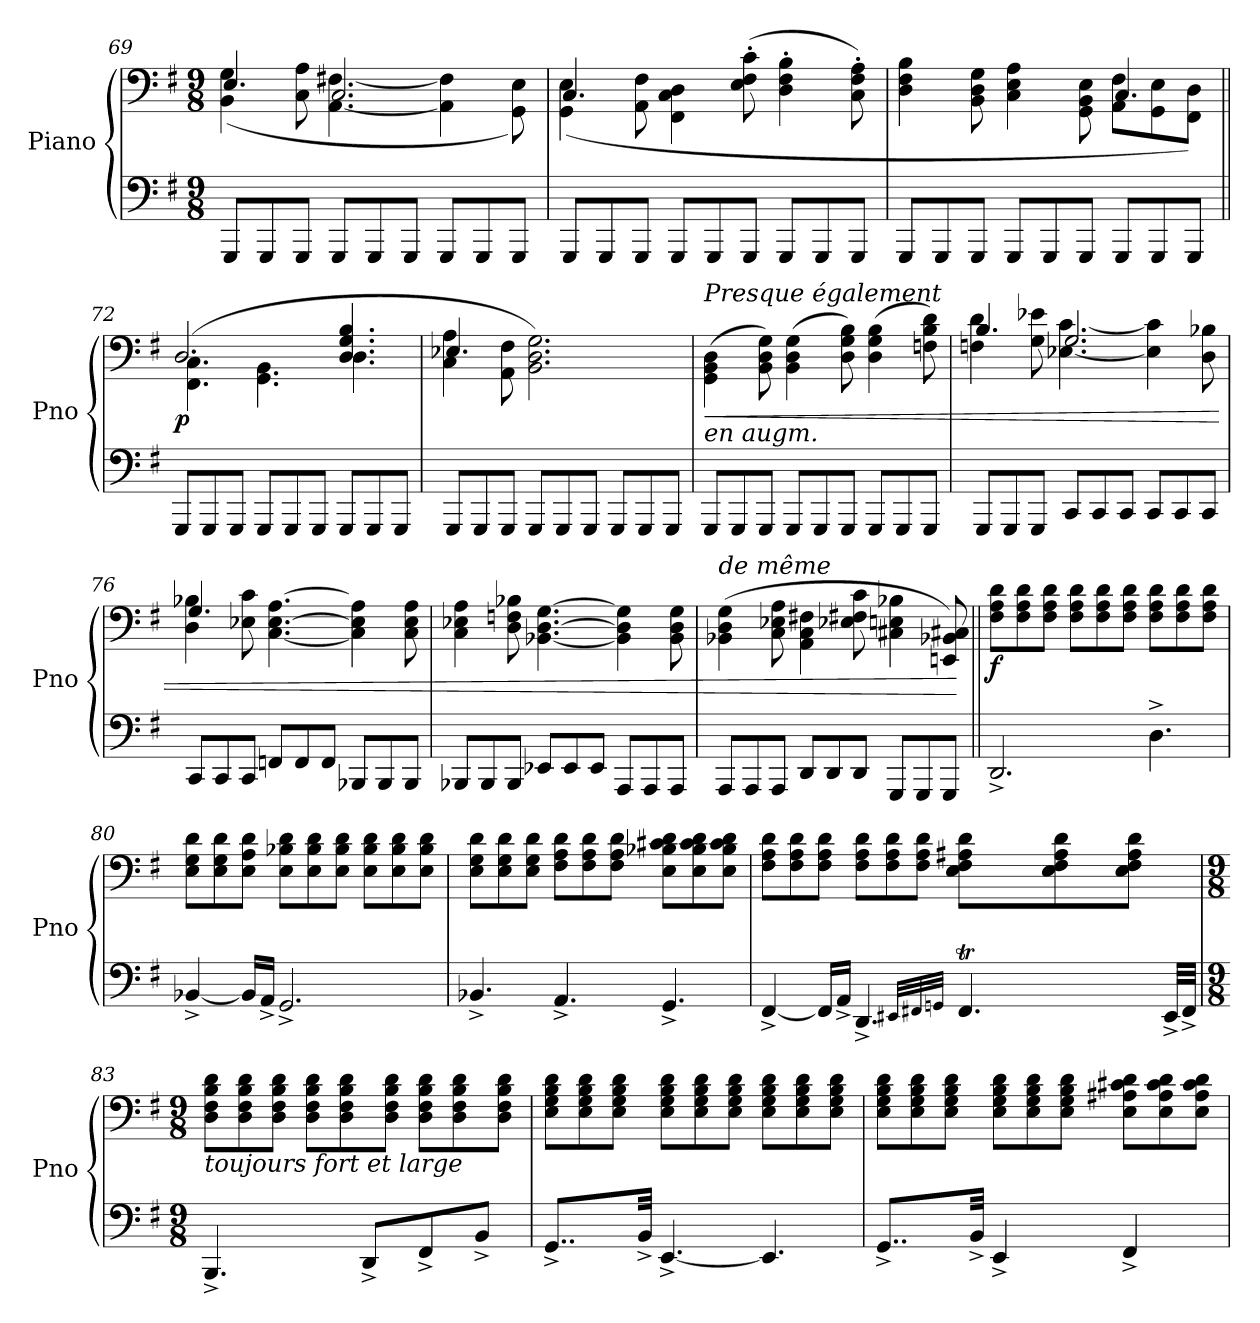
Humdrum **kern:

**kern	**kern	**dynam
*part1	*part1	*part1
*staff2	*staff1	*staff1/2
*I"Piano	*	*
*I'Pno	*	*
!!LO:LB:g=z
*clefF4	*clefF4	*
*k[f#]	*k[f#]	*
*M9/8	*M9/8	*
=69	=69	=69
*	*^	*
8GGG/L	4.E/	(>4BB\ 4G\	.
8GGG/	.	.	.
8GGG/J	.	8C\ 8A\	.
8GGG/L	2.C/	[4.AA\ [4.F#X\	.
8GGG/	.	.	.
8GGG/J	.	.	.
8GGG/L	.	4AA\] 4F#\]	.
8GGG/	.	.	.
8GGG/J	.	8GG\ 8E\)	.
=70	=70	=70	=70
8GGG/L	4.C/	(>4GG\ 4E\	.
8GGG/	.	.	.
8GGG/J	.	8AA\ 8F#\	.
8GGG/L	4FF#\ 4C\ 4D\	2.ryy	.
8GGG/	.	.	.
8GGG/J	(>8E\' 8F#\' 8c\'	.	.
8GGG/L	4D\' 4F#\' 4B\'	.	.
8GGG/	.	.	.
8GGG/J	8C\' 8F#\' 8A\')	.	.
=71	=71	=71	=71
8GGG/L	4D\ 4F#\ 4B\	2.ryy	.
8GGG/	.	.	.
8GGG/J	8BB\ 8D\ 8G\	.	.
8GGG/L	4C\ 4E\ 4A\	.	.
8GGG/	.	.	.
8GGG/J	8GG\ 8BB\ 8E\	.	.
8GGG/L	4.C/	8AA\ 8F#\L	.
8GGG/	.	8GG\ 8E\	.
8GGG/J	.	8FF#\ 8D\J)	.
=72||	=72||	=72||	=72||
!	!	!	!LO:DY:b
8GGG/L	(2.D/	4.FF#\ 4.C\	p
8GGG/	.	.	.
8GGG/J	.	.	.
8GGG/L	.	4.GG\ 4.BB\	.
8GGG/	.	.	.
8GGG/J	.	.	.
8GGG/L	4.D/ 4.G/ 4.B/	4.D\	.
8GGG/	.	.	.
8GGG/J	.	.	.
!!LO:LB:g=z	!!
=73	=73	=73	=73
8GGG/L	4.E-X/	4C\ 4A\	.
8GGG/	.	.	.
8GGG/J	.	8AA\ 8F#\	.
8GGG/L	2.BB\ 2.D\ 2.G\)	2.ryy	.
8GGG/	.	.	.
8GGG/J	.	.	.
8GGG/L	.	.	.
8GGG/	.	.	.
8GGG/J	.	.	.
*	*v	*v	*
=74	=74	=74
!	!LO:TX:a:i:t=Presque également	!
!	!LO:TX:b:i:t=en augm.	!
!	!	!LO:HP:b
8GGG/L	(4GG\ 4BB\ 4D\	<
8GGG/	.	.
8GGG/J	8BB\ 8D\ 8G\)	.
8GGG/L	(4BB\ 4D\ 4G\	.
8GGG/	.	.
8GGG/J	8D\ 8G\ 8B\)	.
8GGG/L	(4D\ 4G\ 4B\	.
8GGG/	.	.
8GGG/J	8Fn\ 8B\ 8d\)	.
=75	=75	=75
*	*^	*
8GGG/L	4.B/	4Fn\ 4d\	.
8GGG/	.	.	.
8GGG/J	.	8G\ 8e-X\	.
8CC/L	2.G/	[4.E-X\ [4.c\	.
8CC/	.	.	.
8CC/J	.	.	.
8CC/L	.	4E-\] 4c\]	.
8CC/	.	.	.
8CC/J	.	8D\ 8B-X\	.
=76	=76	=76	=76
8CC/L	4.G/	4D\ 4B-X\	.
8CC/	.	.	.
8CC/J	.	8E-X\ 8c\	.
8FFn/L	[4.C\ [4.E-\ [4.A\	2.ryy	.
8FF/	.	.	.
8FF/J	.	.	.
8BBB-X/L	4C\] 4E-\] 4A\]	.	.
8BBB-/	.	.	.
8BBB-/J	8C\ 8E-\ 8A\	.	.
*	*v	*v	*
!!LO:LB:g=z
=77	=77	=77
8BBB-X/L	4C\ 4E-X\ 4A\	.
8BBB-/	.	.
8BBB-/J	8D\ 8Fn\ 8B-X\	.
8EE-X/L	[4.BB-X\ [4.D\ [4.G\	.
8EE-/	.	.
8EE-/J	.	.
8AAA/L	4BB-\] 4D\] 4G\]	.
8AAA/	.	.
8AAA/J	8BB-\ 8D\ 8G\	.
=78	=78	=78
!	!LO:TX:a:i:t=de même	!
8AAA/L	(4BB-X\ 4D\ 4G\	.
8AAA/	.	.
8AAA/J	8C\ 8E-X\ 8A\	.
8DD/L	4AA\ 4C\ 4F#X\	.
8DD/	.	.
8DD/J	8E-X\ 8F#X\ 8c\	.
8GGG/L	4C#X\ 4En\ 4B-X\	.
8GGG/	.	.
8GGG/J	8EEn/ 8BB-X/ 8C#X/)	.
.	.	[
=79||	=79||	=79||
!	!	!LO:DY:b
2.DD^/	8F#\ 8A\ 8d\L	f
.	8F#\ 8A\ 8d\	.
.	8F#\ 8A\ 8d\J	.
.	8F#\ 8A\ 8d\L	.
.	8F#\ 8A\ 8d\	.
.	8F#\ 8A\ 8d\J	.
4.D^\	8F#\ 8A\ 8d\L	.
.	8F#\ 8A\ 8d\	.
.	8F#\ 8A\ 8d\J	.
!!LO:LB:g=z
=80	=80	=80
[4BB-X^/	8E\ 8G\ 8d\L	.
.	8E\ 8G\ 8d\	.
16BB-/LL]	8E\ 8A\ 8d\J	.
16AA^/JJ	.	.
2.GG^/	8E\ 8B-X\ 8d\L	.
.	8E\ 8B-\ 8d\	.
.	8E\ 8B-\ 8d\J	.
.	8E\ 8B-\ 8d\L	.
.	8E\ 8B-\ 8d\	.
.	8E\ 8B-\ 8d\J	.
=81	=81	=81
4.BB-X^/	8E\ 8G\ 8d\L	.
.	8E\ 8G\ 8d\	.
.	8E\ 8G\ 8d\J	.
4.AA^/	8F#\ 8A\ 8d\L	.
.	8F#\ 8A\ 8d\	.
.	8F#\ 8A\ 8d\J	.
4.GG^/	8E\ 8B-X\ 8c#X\ 8d\L	.
.	8E\ 8B-\ 8c#\ 8d\	.
.	8E\ 8B-\ 8c#\ 8d\J	.
=82	=82	=82
*^	*	*
[4FF#^/	2.ryy	8F#\ 8A\ 8d\L	.
.	.	8F#\ 8A\ 8d\	.
16FF#/LL]	.	8F#\ 8A\ 8d\J	.
16AA^/JJ	.	.	.
4.DD^/	.	8F#\ 8A\ 8d\L	.
.	.	8F#\ 8A\ 8d\	.
.	.	8F#\ 8A\ 8d\J	.
32qEE#X/LLL	.	.	.
32qFF#X/	.	.	.
32qGGn/JJJ	.	.	.
4.FF#t/	32EE#^!yy	8E\ 8F#\ 8A#X\ 8d\L	.
.	32FF#^!yy	.	.
.	32GG^!yy	.	.
.	32FF#^!yy	.	.
.	32GG^!yy	8E\ 8F#\ 8A#\ 8d\	.
.	32FF#^!yy	.	.
.	32GG^!yy	.	.
.	32FF#^!yy	.	.
.	32GG^!yy	8E\ 8F#\ 8A#\ 8d\J	.
.	32FF#^!yy	.	.
.	32EE#^/LLL	.	.
.	32FF#^/JJJ	.	.
*v	*v	*	*
!!LO:PB:g=z
=83	=83	=83
*M9/8	*M9/8	*
*Xtuplet	*	*
*^	*	*
!	!	!LO:TX:b:i:t=toujours fort et large	!
*v	*v	*	*
8%3.BBB^/	8D\ 8F#\ 8B\ 8d\L	.
.	8D\ 8F#\ 8B\ 8d\	.
.	8D\ 8F#\ 8B\ 8d\J	.
.	8D\ 8F#\ 8B\ 8d\L	.
.	8D\ 8F#\ 8B\ 8d\	.
16%3DD^/L	.	.
.	8D\ 8F#\ 8B\ 8d\J	.
16%3FF#^/	8D\ 8F#\ 8B\ 8d\L	.
.	8D\ 8F#\ 8B\ 8d\	.
16%3BB^/J	.	.
.	8D\ 8F#\ 8B\ 8d\J	.
=84	=84	=84
16%3..GG^/L	8E\ 8G\ 8B\ 8d\L	.
.	8E\ 8G\ 8B\ 8d\	.
.	8E\ 8G\ 8B\ 8d\J	.
64%3BB^/Jkk	.	.
[4.EE^/	8E\ 8G\ 8B\ 8d\L	.
.	8E\ 8G\ 8B\ 8d\	.
.	8E\ 8G\ 8B\ 8d\J	.
4.EE/]	8E\ 8G\ 8B\ 8d\L	.
.	8E\ 8G\ 8B\ 8d\	.
.	8E\ 8G\ 8B\ 8d\J	.
=85	=85	=85
16%3..GG^/L	8E\ 8G\ 8B\ 8d\L	.
.	8E\ 8G\ 8B\ 8d\	.
.	8E\ 8G\ 8B\ 8d\J	.
64%3BB^/Jkk	.	.
8%3EE^/	8E\ 8G\ 8B\ 8d\L	.
.	8E\ 8G\ 8B\ 8d\	.
.	8E\ 8G\ 8B\ 8d\J	.
8%3FF#^/	8E\ 8A#X\ 8c#X\ 8d\L	.
.	8E\ 8A#\ 8c#\ 8d\	.
.	8E\ 8A#\ 8c#\ 8d\J	.
=	=	=
*-	*-	*-
